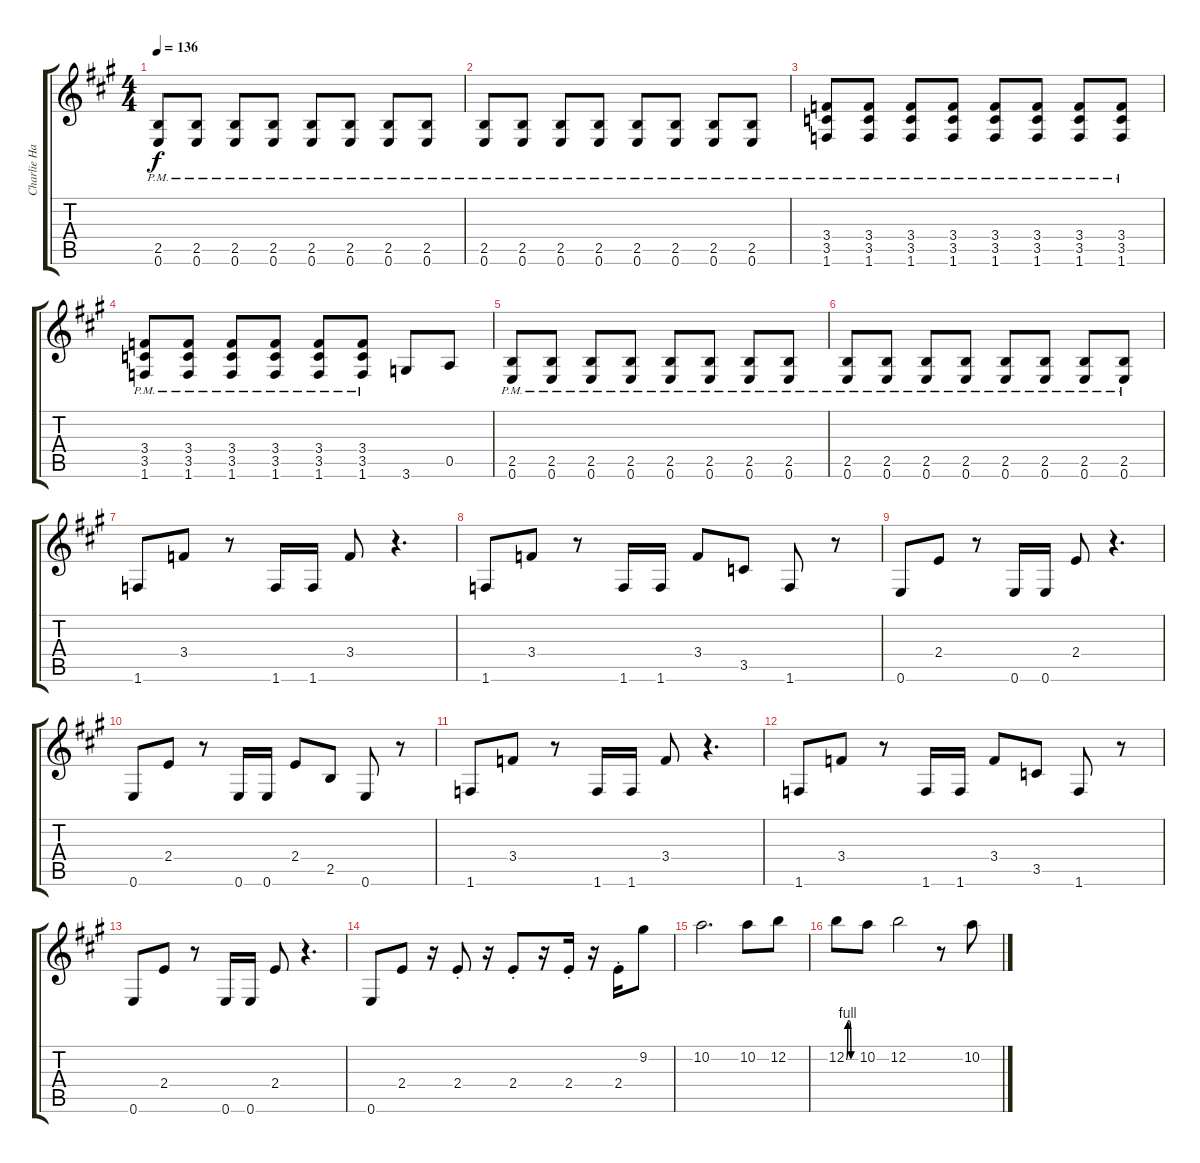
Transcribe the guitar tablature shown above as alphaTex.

\track ("Charlie Hargrett Guitar" "Charlie Ha") {instrument overdrivenguitar}
\staff {score tabs}
\tuning (E4 B3 G3 D3 A2 E2) {hide}
\ts (4 4)
\tempo 136
\clef g2
\ks a
(2.5{pm} 0.6{pm}).8{dy f} (2.5{pm} 0.6{pm}).8 (2.5{pm} 0.6{pm}).8 (2.5{pm} 0.6{pm}).8 (2.5{pm} 0.6{pm}).8 (2.5{pm} 0.6{pm}).8 (2.5{pm} 0.6{pm}).8 (2.5{pm} 0.6{pm}).8 |
(2.5{pm} 0.6{pm}).8 (2.5{pm} 0.6{pm}).8 (2.5{pm} 0.6{pm}).8 (2.5{pm} 0.6{pm}).8 (2.5{pm} 0.6{pm}).8 (2.5{pm} 0.6{pm}).8 (2.5{pm} 0.6{pm}).8 (2.5{pm} 0.6{pm}).8 |
(3.4{pm} 3.5{pm} 1.6{pm}).8 (3.4{pm} 3.5{pm} 1.6{pm}).8 (3.4{pm} 3.5{pm} 1.6{pm}).8 (3.4{pm} 3.5{pm} 1.6{pm}).8 (3.4{pm} 3.5{pm} 1.6{pm}).8 (3.4{pm} 3.5{pm} 1.6{pm}).8 (3.4{pm} 3.5{pm} 1.6{pm}).8 (3.4{pm} 3.5{pm} 1.6{pm}).8 |
(3.4{pm} 3.5{pm} 1.6{pm}).8 (3.4{pm} 3.5{pm} 1.6{pm}).8 (3.4{pm} 3.5{pm} 1.6{pm}).8 (3.4{pm} 3.5{pm} 1.6{pm}).8 (3.4{pm} 3.5{pm} 1.6{pm}).8 (3.4{pm} 3.5{pm} 1.6{pm}).8 3.6.8 0.5.8 |
(2.5{pm} 0.6{pm}).8 (2.5{pm} 0.6{pm}).8 (2.5{pm} 0.6{pm}).8 (2.5{pm} 0.6{pm}).8 (2.5{pm} 0.6{pm}).8 (2.5{pm} 0.6{pm}).8 (2.5{pm} 0.6{pm}).8 (2.5{pm} 0.6{pm}).8 |
(2.5{pm} 0.6{pm}).8 (2.5{pm} 0.6{pm}).8 (2.5{pm} 0.6{pm}).8 (2.5{pm} 0.6{pm}).8 (2.5{pm} 0.6{pm}).8 (2.5{pm} 0.6{pm}).8 (2.5{pm} 0.6{pm}).8 (2.5{pm} 0.6{pm}).8 |
1.6.8 3.4.8 r.8 1.6.16 1.6.16 3.4.8 r.4{d} |
1.6.8 3.4.8 r.8 1.6.16 1.6.16 3.4.8 3.5.8 1.6.8 r.8 |
0.6.8 2.4.8 r.8 0.6.16 0.6.16 2.4.8 r.4{d} |
0.6.8 2.4.8 r.8 0.6.16 0.6.16 2.4.8 2.5.8 0.6.8 r.8 |
1.6.8 3.4.8 r.8 1.6.16 1.6.16 3.4.8 r.4{d} |
1.6.8 3.4.8 r.8 1.6.16 1.6.16 3.4.8 3.5.8 1.6.8 r.8 |
0.6.8 2.4.8 r.8 0.6.16 0.6.16 2.4.8 r.4{d} |
0.6.8 2.4.8 r.16 2.4{st}.8 r.16 2.4{st}.8 r.16 2.4{st}.16 r.16 2.4{st}.16 9.2.8{volume 15 instrument overdrivenguitar} |
10.2.2{d} 10.2.8 12.2.8 |
12.2{be (custom 0 0 10 4 20 4 30 0 60 0)}.8 10.2.8 12.2.2 r.8 10.2.8
